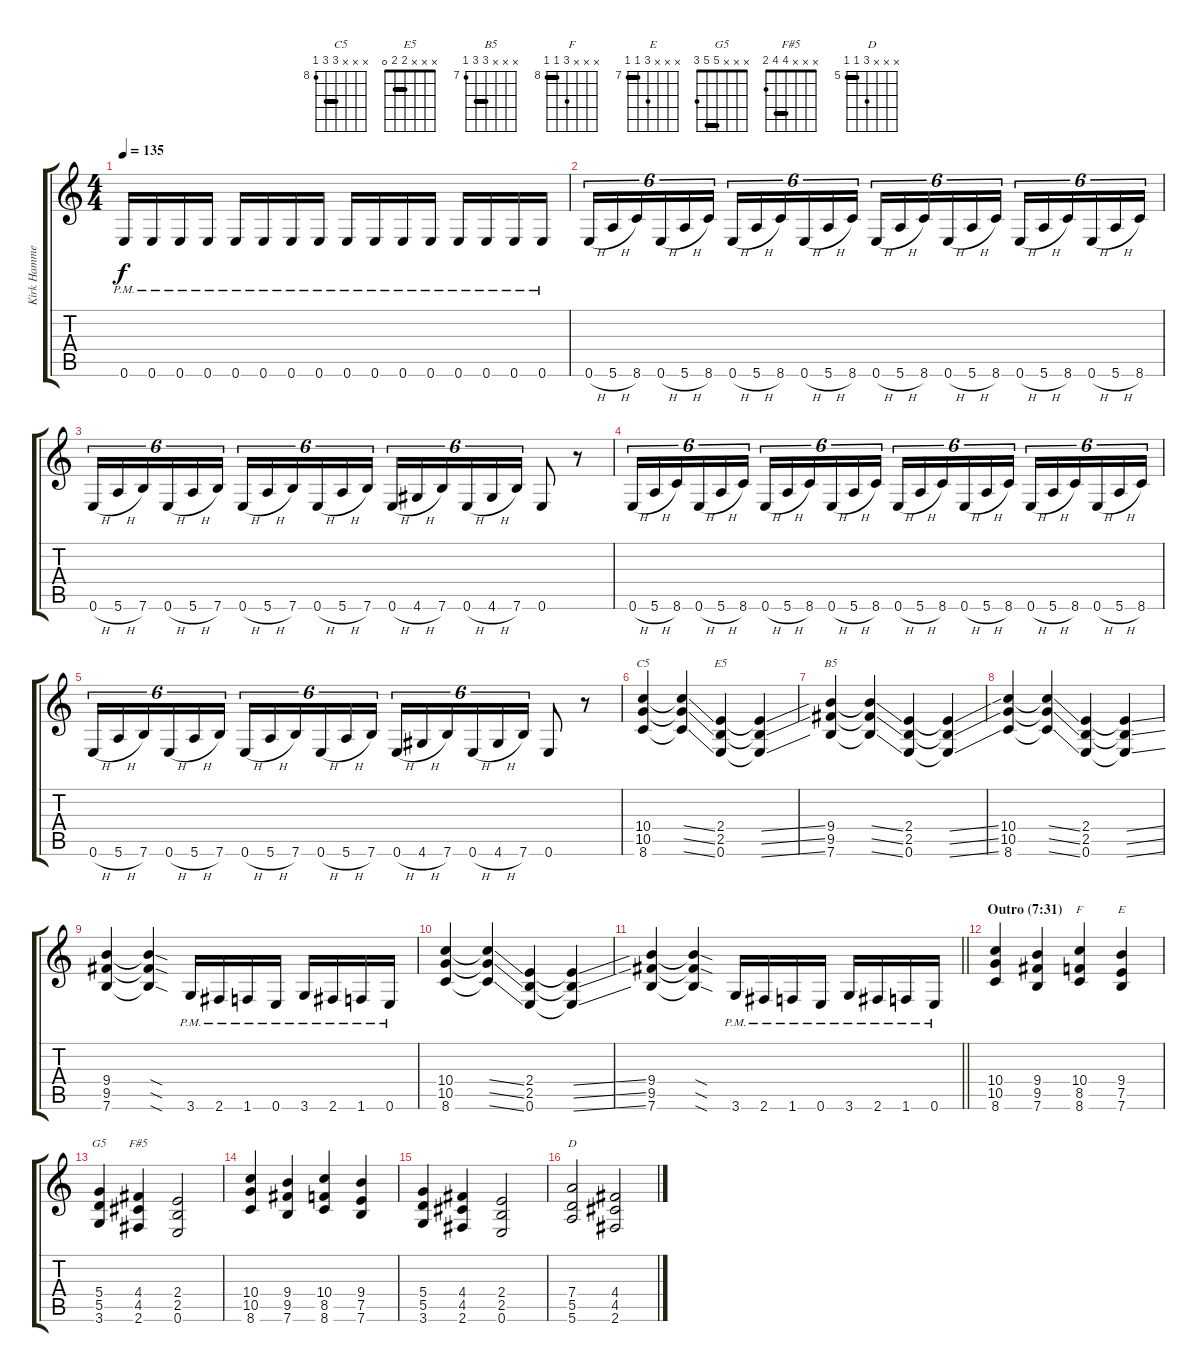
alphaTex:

\track ("Kirk Hammet Rhythm Gtr." "Kirk Hamme") {instrument electricguitarclean}
\staff {score tabs}
\tuning (E4 B3 G3 D3 A2 E2) {hide}
\chord ("C5" x x x 10 10 8) {firstfret 8 barre 10}
\chord ("E5" x x x 2 2 0) {barre 2}
\chord ("B5" x x x 9 9 7) {firstfret 7 barre 9}
\chord ("F" x x x 10 8 8) {firstfret 8 barre 8}
\chord ("E" x x x 9 7 7) {firstfret 7 barre 7}
\chord ("G5" x x x 5 5 3) {barre 5}
\chord ("F#5" x x x 4 4 2) {barre 4}
\chord ("D" x x x 7 5 5) {firstfret 5 barre 5}
\ts (4 4)
\tempo 135
\clef g2
\ks aminor
0.6{pm}.16{dy f} 0.6{pm}.16 0.6{pm}.16 0.6{pm}.16 0.6{pm}.16 0.6{pm}.16 0.6{pm}.16 0.6{pm}.16 0.6{pm}.16 0.6{pm}.16 0.6{pm}.16 0.6{pm}.16 0.6{pm}.16 0.6{pm}.16 0.6{pm}.16 0.6{pm}.16 |
0.6{h}.16{tu (6 4)} 5.6{h}.16{tu (6 4)} 8.6.16{tu (6 4)} 0.6{h}.16{tu (6 4)} 5.6{h}.16{tu (6 4)} 8.6.16{tu (6 4)} 0.6{h}.16{tu (6 4)} 5.6{h}.16{tu (6 4)} 8.6.16{tu (6 4)} 0.6{h}.16{tu (6 4)} 5.6{h}.16{tu (6 4)} 8.6.16{tu (6 4)} 0.6{h}.16{tu (6 4)} 5.6{h}.16{tu (6 4)} 8.6.16{tu (6 4)} 0.6{h}.16{tu (6 4)} 5.6{h}.16{tu (6 4)} 8.6.16{tu (6 4)} 0.6{h}.16{tu (6 4)} 5.6{h}.16{tu (6 4)} 8.6.16{tu (6 4)} 0.6{h}.16{tu (6 4)} 5.6{h}.16{tu (6 4)} 8.6.16{tu (6 4)} |
0.6{h}.16{tu (6 4)} 5.6{h}.16{tu (6 4)} 7.6.16{tu (6 4)} 0.6{h}.16{tu (6 4)} 5.6{h}.16{tu (6 4)} 7.6.16{tu (6 4)} 0.6{h}.16{tu (6 4)} 5.6{h}.16{tu (6 4)} 7.6.16{tu (6 4)} 0.6{h}.16{tu (6 4)} 5.6{h}.16{tu (6 4)} 7.6.16{tu (6 4)} 0.6{h}.16{tu (6 4)} 4.6{h}.16{tu (6 4)} 7.6.16{tu (6 4)} 0.6{h}.16{tu (6 4)} 4.6{h}.16{tu (6 4)} 7.6.16{tu (6 4)} 0.6.8 r.8 |
0.6{h}.16{tu (6 4)} 5.6{h}.16{tu (6 4)} 8.6.16{tu (6 4)} 0.6{h}.16{tu (6 4)} 5.6{h}.16{tu (6 4)} 8.6.16{tu (6 4)} 0.6{h}.16{tu (6 4)} 5.6{h}.16{tu (6 4)} 8.6.16{tu (6 4)} 0.6{h}.16{tu (6 4)} 5.6{h}.16{tu (6 4)} 8.6.16{tu (6 4)} 0.6{h}.16{tu (6 4)} 5.6{h}.16{tu (6 4)} 8.6.16{tu (6 4)} 0.6{h}.16{tu (6 4)} 5.6{h}.16{tu (6 4)} 8.6.16{tu (6 4)} 0.6{h}.16{tu (6 4)} 5.6{h}.16{tu (6 4)} 8.6.16{tu (6 4)} 0.6{h}.16{tu (6 4)} 5.6{h}.16{tu (6 4)} 8.6.16{tu (6 4)} |
0.6{h}.16{tu (6 4)} 5.6{h}.16{tu (6 4)} 7.6.16{tu (6 4)} 0.6{h}.16{tu (6 4)} 5.6{h}.16{tu (6 4)} 7.6.16{tu (6 4)} 0.6{h}.16{tu (6 4)} 5.6{h}.16{tu (6 4)} 7.6.16{tu (6 4)} 0.6{h}.16{tu (6 4)} 5.6{h}.16{tu (6 4)} 7.6.16{tu (6 4)} 0.6{h}.16{tu (6 4)} 4.6{h}.16{tu (6 4)} 7.6.16{tu (6 4)} 0.6{h}.16{tu (6 4)} 4.6{h}.16{tu (6 4)} 7.6.16{tu (6 4)} 0.6.8 r.8 |
(10.4 10.5 8.6).4{ch "C5"} (10.4{ss t} 10.5{ss t} 8.6{ss t}).4 (2.4 2.5 0.6).4{ch "E5"} (2.4{ss t} 2.5{ss t} 0.6{ss t}).4 |
(9.4 9.5 7.6).4{ch "B5"} (9.4{ss t} 9.5{ss t} 7.6{ss t}).4 (2.4 2.5 0.6).4 (2.4{ss t} 2.5{ss t} 0.6{ss t}).4 |
(10.4 10.5 8.6).4 (10.4{ss t} 10.5{ss t} 8.6{ss t}).4 (2.4 2.5 0.6).4 (2.4{ss t} 2.5{ss t} 0.6{ss t}).4 |
(9.4 9.5 7.6).4 (9.4{sod t} 9.5{sod t} 7.6{sod t}).4 3.6{pm}.16 2.6{pm}.16 1.6{pm}.16 0.6{pm}.16 3.6{pm}.16 2.6{pm}.16 1.6{pm}.16 0.6{pm}.16 |
(10.4 10.5 8.6).4 (10.4{ss t} 10.5{ss t} 8.6{ss t}).4 (2.4 2.5 0.6).4 (2.4{ss t} 2.5{ss t} 0.6{ss t}).4 |
\barLineRight lightlight
(9.4 9.5 7.6).4 (9.4{sod t} 9.5{sod t} 7.6{sod t}).4 3.6{pm}.16 2.6{pm}.16 1.6{pm}.16 0.6{pm}.16 3.6{pm}.16 2.6{pm}.16 1.6{pm}.16 0.6{pm}.16 |
\section ("" "Outro (7:31)")
(10.4 10.5 8.6).4 (9.4 9.5 7.6).4 (10.4 8.5 8.6).4{ch "F"} (9.4 7.5 7.6).4{ch "E"} |
(5.4 5.5 3.6).4{ch "G5"} (4.4 4.5 2.6).4{ch "F#5"} (2.4 2.5 0.6).2 |
(10.4 10.5 8.6).4 (9.4 9.5 7.6).4 (10.4 8.5 8.6).4 (9.4 7.5 7.6).4 |
(5.4 5.5 3.6).4 (4.4 4.5 2.6).4 (2.4 2.5 0.6).2 |
(7.4 5.5 5.6).2{ch "D"} (4.4 4.5 2.6).2
